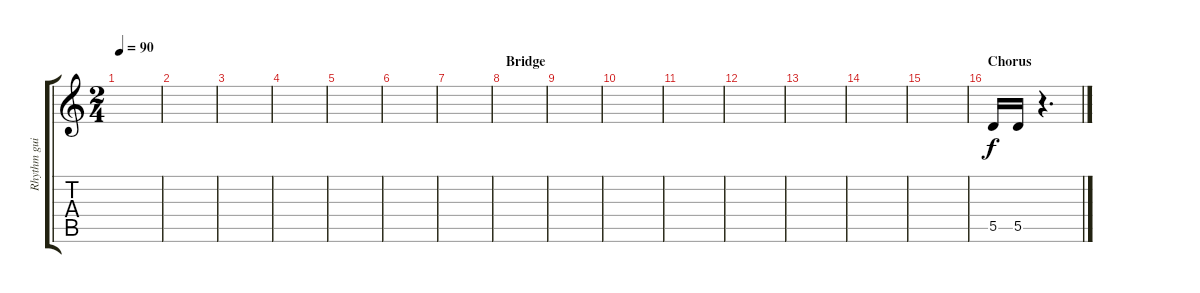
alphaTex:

\track ("Rhythm guitar + addition lead" "Rhythm gui") {instrument overdrivenguitar}
\staff {score tabs}
\tuning (E4 B3 G3 D3 A2 E2) {hide}
\ts (2 4)
\tempo 90
\clef g2
\ks c
|
|
|
|
|
|
|
\section ("" "Bridge")
|
|
|
|
|
|
|
|
\section ("" "Chorus")
5.5.16 5.5.16 r.4{d}
